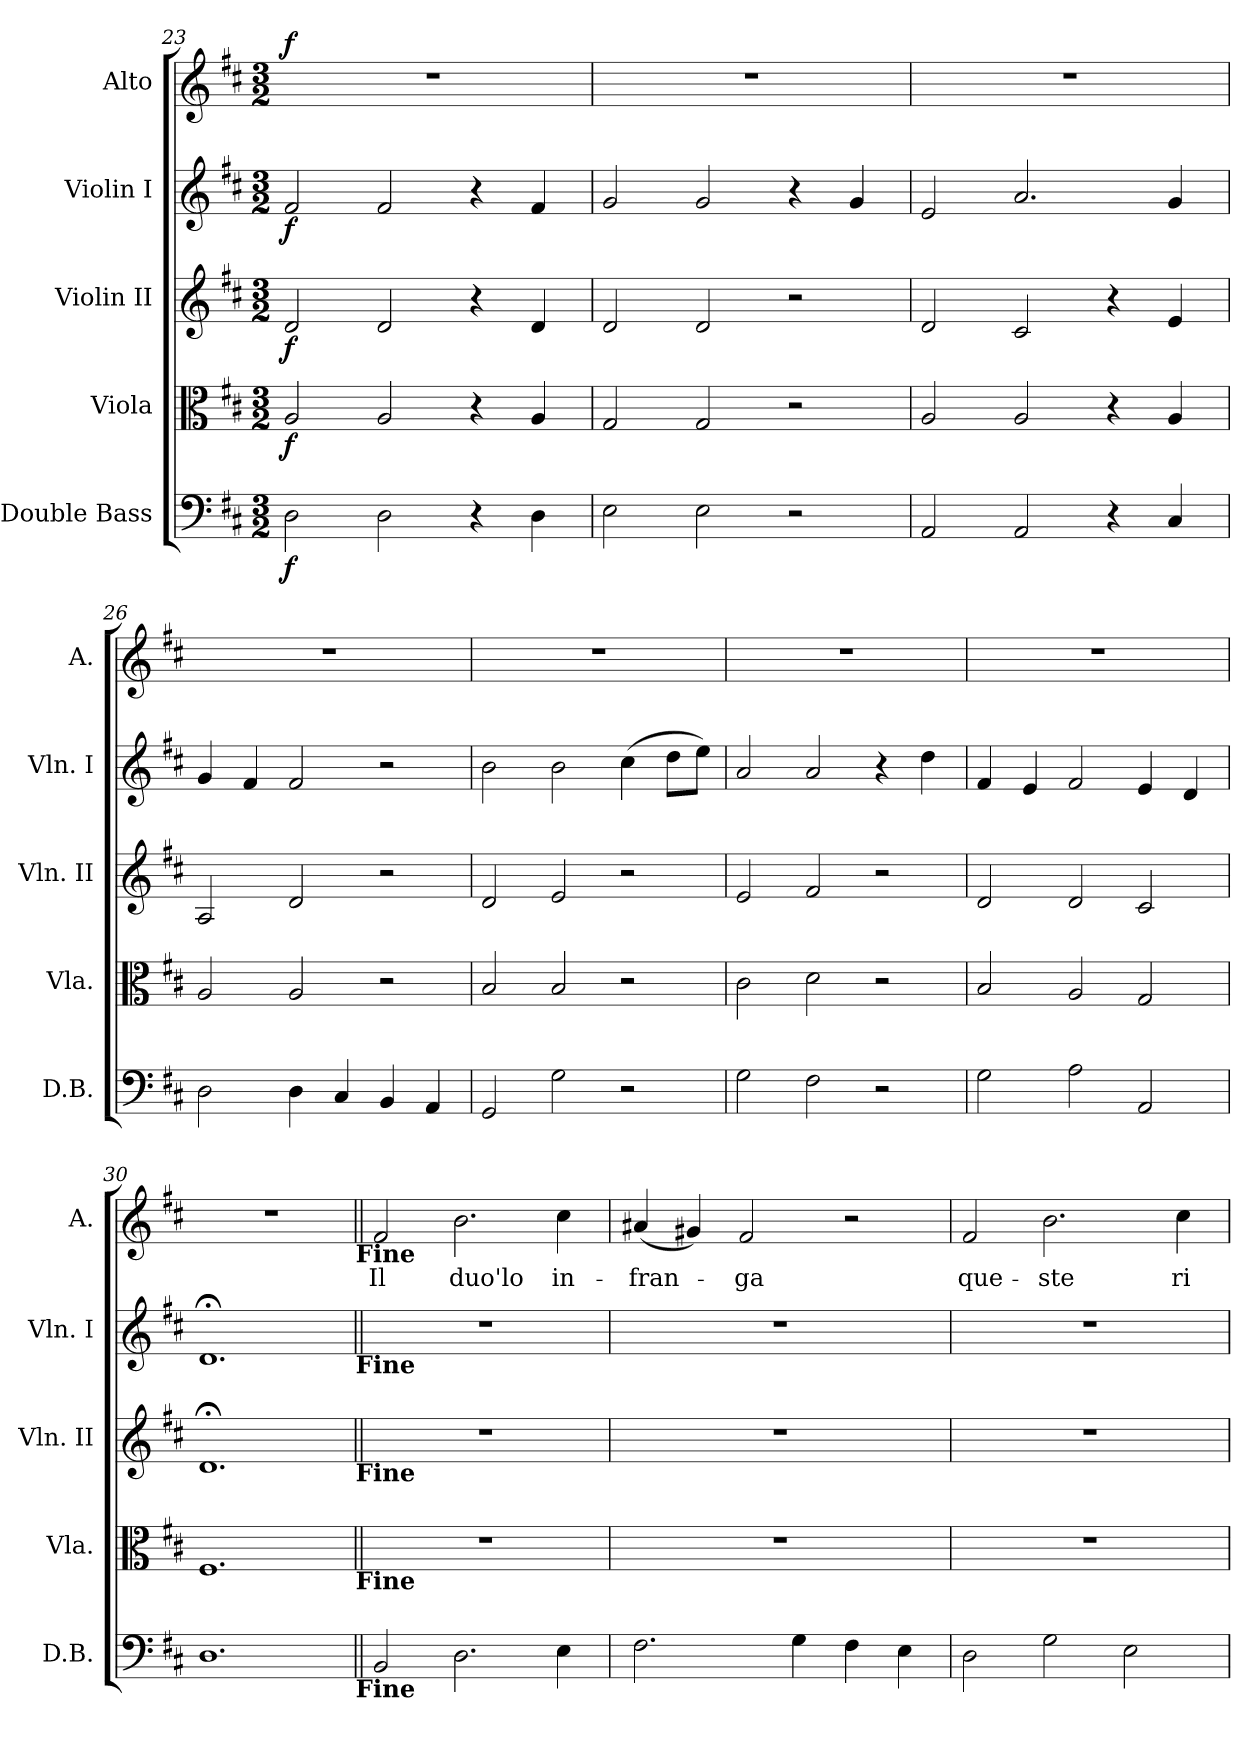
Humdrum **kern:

**kern	**dynam	**kern	**dynam	**kern	**dynam	**kern	**dynam	**kern	**text	**dynam
*part5	*part5	*part4	*part4	*part3	*part3	*part2	*part2	*part1	*part1	*part1
*staff5	*staff5	*staff4	*staff4	*staff3	*staff3	*staff2	*staff2	*staff1	*staff1	*staff1
*I"Double Bass	*	*I"Viola	*	*I"Violin II	*	*I"Violin I	*	*I"Alto	*	*
*I'D.B.	*	*I'Vla.	*	*I'Vln. II	*	*I'Vln. I	*	*I'A.	*	*
*clefF4	*	*clefC3	*	*clefG2	*	*clefG2	*	*clefG2	*	*
*ITrd7c12	*	*	*	*	*	*	*	*	*	*
*k[f#c#]	*	*k[f#c#]	*	*k[f#c#]	*	*k[f#c#]	*	*k[f#c#]	*	*
*D:	*	*D:	*	*D:	*	*D:	*	*D:	*	*
*M3/2	*	*M3/2	*	*M3/2	*	*M3/2	*	*M3/2	*	*
=23	=23	=23	=23	=23	=23	=23	=23	=23	=23	=23
!	!LO:DY:b	!	!LO:DY:b	!	!LO:DY:b	!	!LO:DY:b	!	!	!LO:DY:b
2DD\	f	2A/	f	2d/	f	2f#/	f	1.r	.	f
2DD\	.	2A/	.	2d/	.	2f#/	.	.	.	.
4r	.	4r	.	4r	.	4r	.	.	.	.
4DD\	.	4A/	.	4d/	.	4f#/	.	.	.	.
=24	=24	=24	=24	=24	=24	=24	=24	=24	=24	=24
2EE\	.	2G/	.	2d/	.	2g/	.	1.r	.	.
2EE\	.	2G/	.	2d/	.	2g/	.	.	.	.
2r	.	2r	.	2r	.	4r	.	.	.	.
.	.	.	.	.	.	4g/	.	.	.	.
!!LO:PB:g=z
=25	=25	=25	=25	=25	=25	=25	=25	=25	=25	=25
2AAA/	.	2A/	.	2d/	.	2e/	.	1.r	.	.
2AAA/	.	2A/	.	2c#/	.	2.a/	.	.	.	.
4r	.	4r	.	4r	.	.	.	.	.	.
4CC#/	.	4A/	.	4e/	.	4g/	.	.	.	.
=26	=26	=26	=26	=26	=26	=26	=26	=26	=26	=26
2DD\	.	2A/	.	2A/	.	4g/	.	1.r	.	.
.	.	.	.	.	.	4f#/	.	.	.	.
4DD\	.	2A/	.	2d/	.	2f#/	.	.	.	.
4CC#/	.	.	.	.	.	.	.	.	.	.
4BBB/	.	2r	.	2r	.	2r	.	.	.	.
4AAA/	.	.	.	.	.	.	.	.	.	.
=27	=27	=27	=27	=27	=27	=27	=27	=27	=27	=27
2GGG/	.	2B/	.	2d/	.	2b\	.	1.r	.	.
2GG\	.	2B/	.	2e/	.	2b\	.	.	.	.
2r	.	2r	.	2r	.	(>4cc#\	.	.	.	.
.	.	.	.	.	.	8dd\L	.	.	.	.
.	.	.	.	.	.	8ee\J)	.	.	.	.
=28	=28	=28	=28	=28	=28	=28	=28	=28	=28	=28
2GG\	.	2c#\	.	2e/	.	2a/	.	1.r	.	.
2FF#\	.	2d\	.	2f#/	.	2a/	.	.	.	.
2r	.	2r	.	2r	.	4r	.	.	.	.
.	.	.	.	.	.	4dd\	.	.	.	.
!!LO:LB:g=z
=29	=29	=29	=29	=29	=29	=29	=29	=29	=29	=29
2GG\	.	2B/	.	2d/	.	4f#/	.	1.r	.	.
.	.	.	.	.	.	4e/	.	.	.	.
2AA\	.	2A/	.	2d/	.	2f#/	.	.	.	.
2AAA/	.	2G/	.	2c#/	.	4e/	.	.	.	.
.	.	.	.	.	.	4d/	.	.	.	.
=30	=30	=30	=30	=30	=30	=30	=30	=30	=30	=30
1.DD	.	1.F#	.	1.d;<	.	1.d;<	.	1.r	.	.
!	!	!	!	!	!	!	!	!LO:TX:b:B:t=Fine	!	!
!	!	!	!	!	!	!LO:TX:b:B:t=Fine	!	!	!	!
!	!	!	!	!LO:TX:b:B:t=Fine	!	!	!	!	!	!
!	!	!LO:TX:b:B:t=Fine	!	!	!	!	!	!	!	!
!LO:TX:b:B:t=Fine	!	!	!	!	!	!	!	!	!	!
=31||	=31||	=31||	=31||	=31||	=31||	=31||	=31||	=31||	=31||	=31||
2BBB/	.	1.r	.	1.r	.	1.r	.	2f#/	Il	.
2.DD\	.	.	.	.	.	.	.	2.b\	duo'lo	.
4EE\	.	.	.	.	.	.	.	4cc#\	in-	.
=32	=32	=32	=32	=32	=32	=32	=32	=32	=32	=32
2.FF#\	.	1.r	.	1.r	.	1.r	.	(<4a#/	fran-	.
.	.	.	.	.	.	.	.	4g#/)	.	.
.	.	.	.	.	.	.	.	2f#/	ga	.
4GG\	.	.	.	.	.	.	.	.	.	.
4FF#\	.	.	.	.	.	.	.	2r	.	.
4EE\	.	.	.	.	.	.	.	.	.	.
!!LO:PB:g=z
=33	=33	=33	=33	=33	=33	=33	=33	=33	=33	=33
2DD\	.	1.r	.	1.r	.	1.r	.	2f#/	que-	.
2GG\	.	.	.	.	.	.	.	2.b\	ste	.
2EE\	.	.	.	.	.	.	.	.	.	.
.	.	.	.	.	.	.	.	4cc#\	ri-	.
=	=	=	=	=	=	=	=	=	=	=
*-	*-	*-	*-	*-	*-	*-	*-	*-	*-	*-
